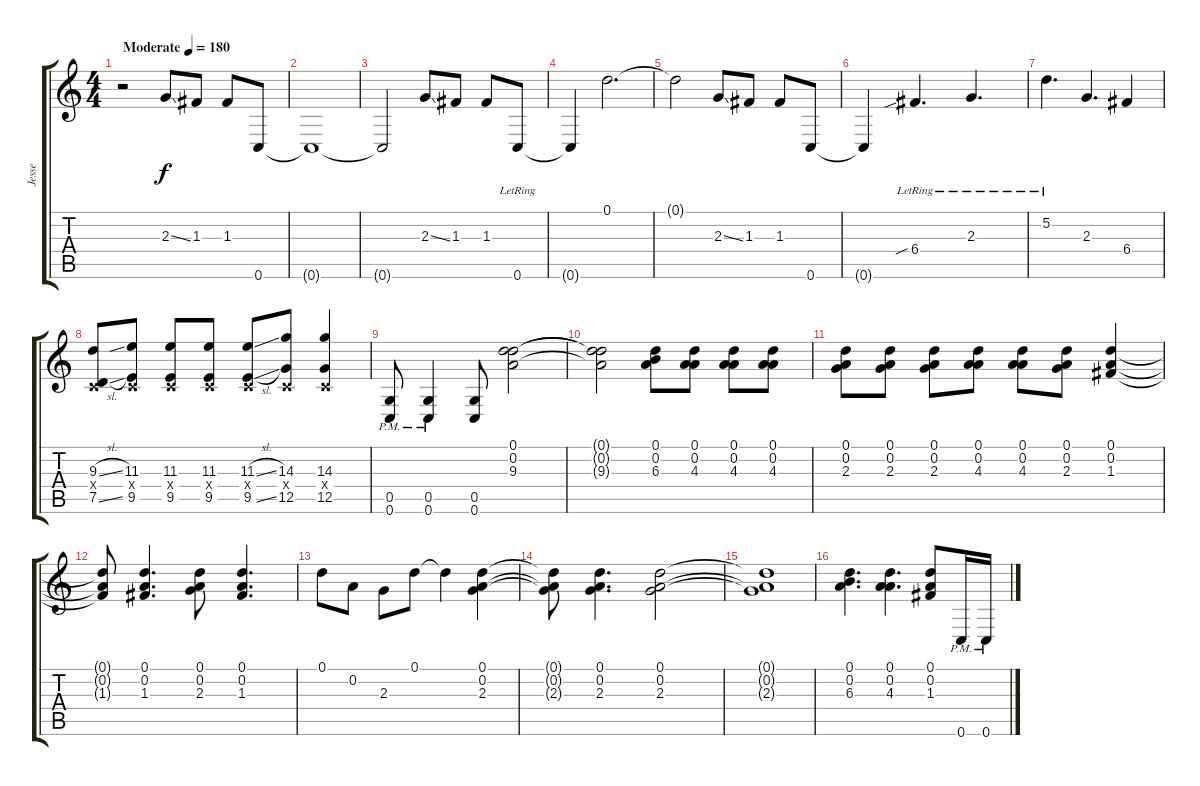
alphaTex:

\track ("Jesse" "Jesse") {instrument distortionguitar}
\staff {score tabs}
\tuning (D4 A3 F3 C3 G2 C2) {hide}
\ts (4 4)
\tempo (180 "Moderate")
\clef g2
\ks c
r.2{dy f instrument distortionguitar} 2.3{ss}.8 1.3.8 1.3.8 0.6.8 |
0.6{t}.1 |
0.6{t}.2 2.3{ss}.8 1.3.8 1.3.8 0.6{lr}.8 |
0.6{t}.4 0.1.2{d} |
0.1{t}.2 2.3{ss}.8 1.3.8 1.3.8 0.6.8 |
0.6{t}.4 6.4{sib lr}.4{d} 2.3{lr}.4{d} |
5.2{lr}.4{d} 2.3.4{d} 6.4.4 |
(9.3{sl} 0.4{x} 7.5{sl}).8 (11.3 0.4{x} 9.5).8 (11.3 0.4{x} 9.5).8 (11.3 0.4{x} 9.5).8 (11.3{sl} 0.4{x} 9.5{sl}).8 (14.3 0.4{x} 12.5).8 (14.3 0.4{x} 12.5).4 |
(0.5{pm} 0.6{pm}).8 (0.5{pm} 0.6{pm}).4 (0.5 0.6).8 (0.1 0.2 9.3).2 |
(0.1{t} 0.2{t} 9.3{t}).2 (0.1 0.2 6.3).8 (0.1 0.2 4.3).8 (0.1 0.2 4.3).8 (0.1 0.2 4.3).8 |
(0.1 0.2 2.3).8 (0.1 0.2 2.3).8 (0.1 0.2 2.3).8 (0.1 0.2 4.3).8 (0.1 0.2 4.3).8 (0.1 0.2 2.3).8 (0.1 0.2 1.3).4 |
(0.1{t} 0.2{t} 1.3{t}).8 (0.1 0.2 1.3).4{d} (0.1 0.2 2.3).8 (0.1 0.2 1.3).4{d} |
0.1.8 0.2.8 2.3.8 0.1.8 0.1{t}.4 (0.1 0.2 2.3).4 |
(0.1{t} 0.2{t} 2.3{t}).8 (0.1 0.2 2.3).4{d} (0.1 0.2 2.3).2 |
(0.1{t} 0.2{t} 2.3{t}).1 |
(0.1 0.2 6.3).4{d} (0.1 0.2 4.3).4{d} (0.1 0.2 1.3).8 0.6{pm}.16 0.6{pm}.16
